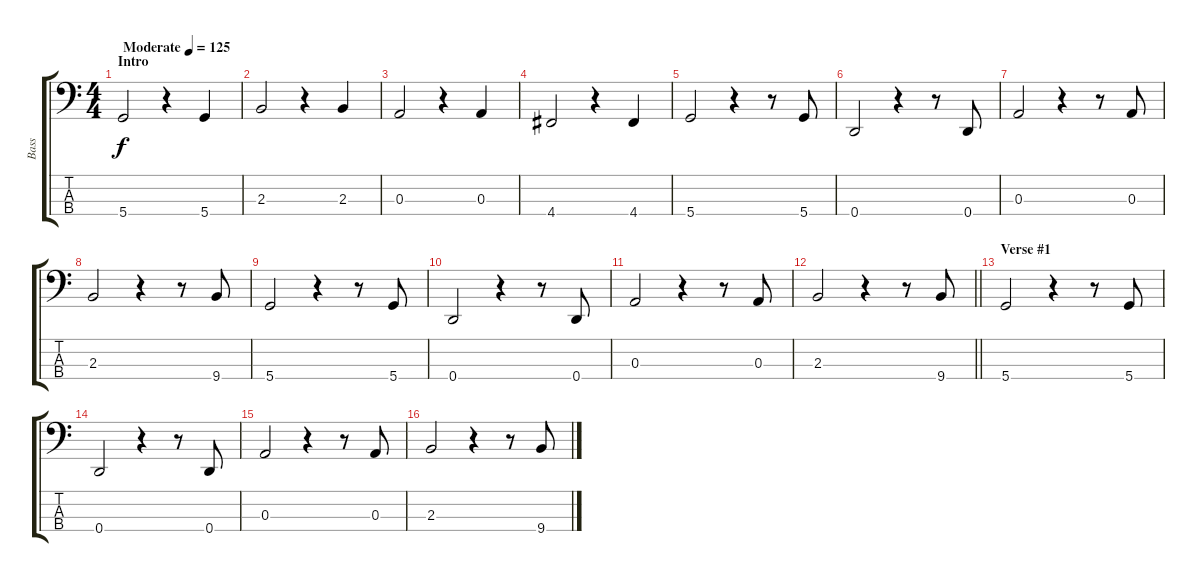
\track ("Bass" "Bass") {instrument synthbass1}
\staff {score tabs}
\tuning (G2 D2 A1 D1) {hide}
\ts (4 4)
\section ("" "Intro")
\tempo (125 "Moderate")
\clef f4
\ks c
5.4.2{dy f instrument synthbass1} r.4 5.4.4 |
2.3.2 r.4 2.3.4 |
0.3.2 r.4 0.3.4 |
4.4.2 r.4 4.4.4 |
5.4.2 r.4 r.8 5.4.8 |
0.4.2 r.4 r.8 0.4.8 |
0.3.2 r.4 r.8 0.3.8 |
2.3.2 r.4 r.8 9.4.8 |
5.4.2 r.4 r.8 5.4.8 |
0.4.2 r.4 r.8 0.4.8 |
0.3.2 r.4 r.8 0.3.8 |
\barLineRight lightlight
2.3.2 r.4 r.8 9.4.8 |
\section ("" "Verse #1")
5.4.2 r.4 r.8 5.4.8 |
0.4.2 r.4 r.8 0.4.8 |
0.3.2 r.4 r.8 0.3.8 |
2.3.2 r.4 r.8 9.4.8
